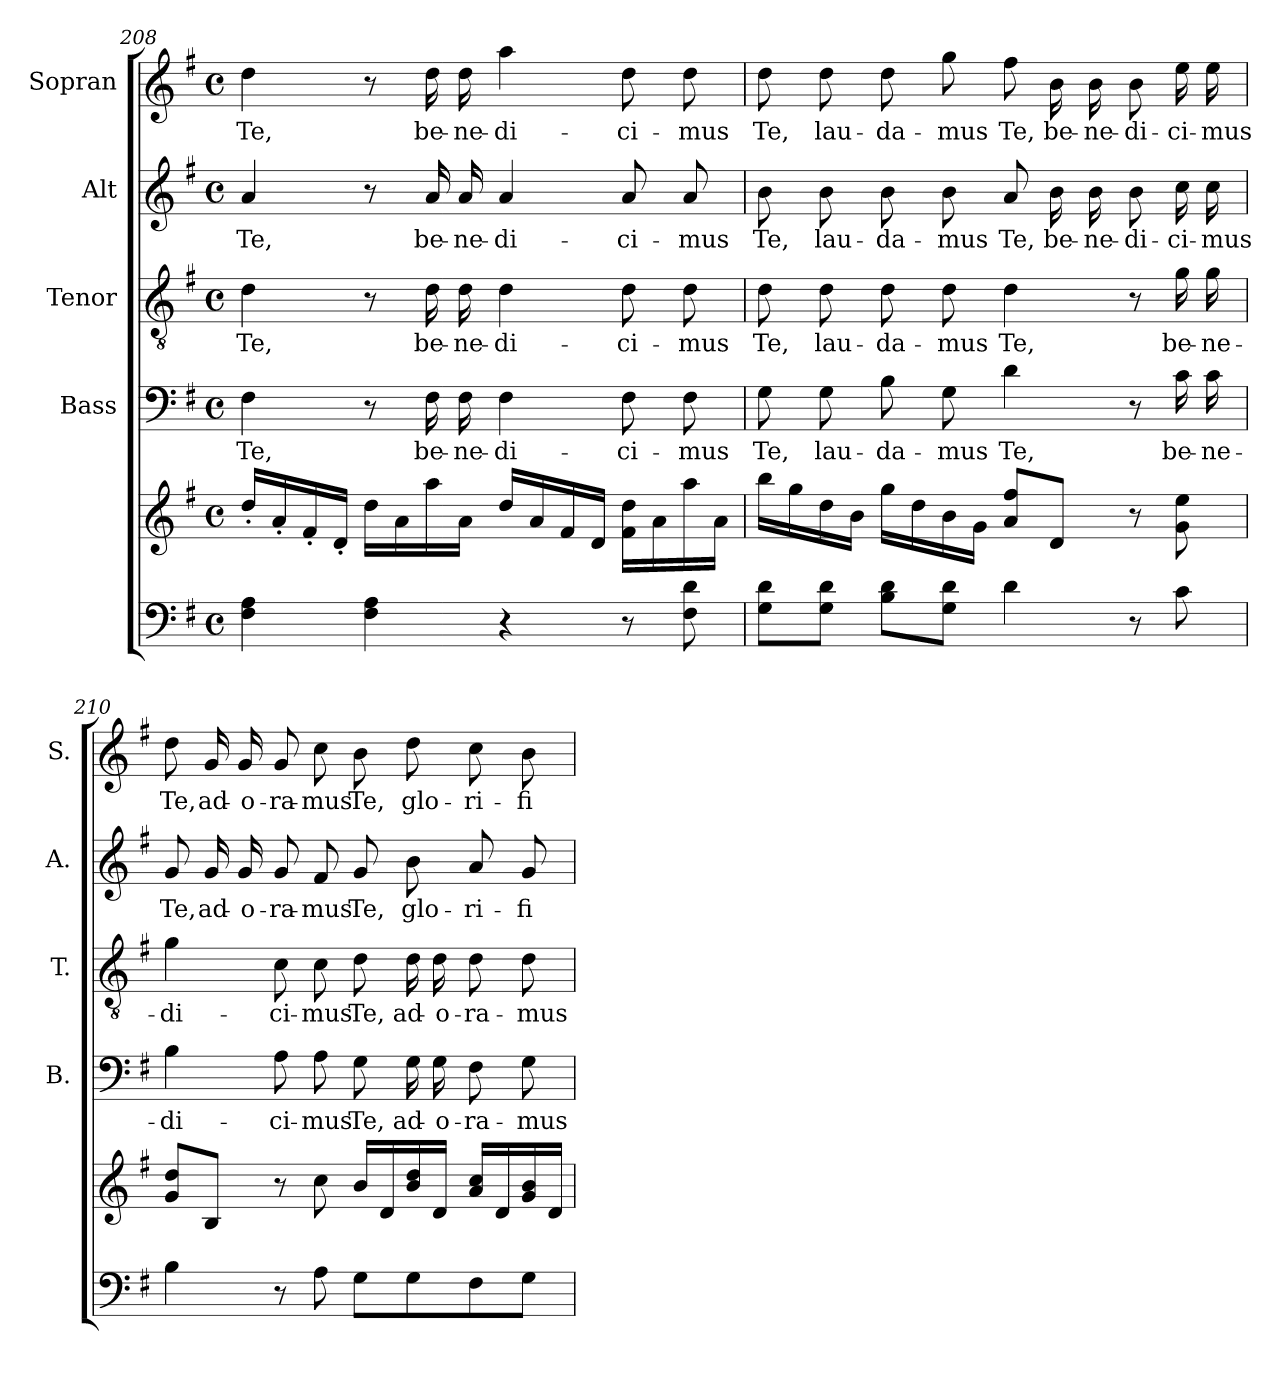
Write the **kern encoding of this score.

**kern	**kern	**kern	**text	**kern	**text	**kern	**text	**kern	**text
*part5	*part5	*part4	*part4	*part3	*part3	*part2	*part2	*part1	*part1
*staff6	*staff5	*staff4	*staff4	*staff3	*staff3	*staff2	*staff2	*staff1	*staff1
*	*	*I"Bass	*	*I"Tenor	*	*I"Alt	*	*I"Sopran	*
*	*	*I'B.	*	*I'T.	*	*I'A.	*	*I'S.	*
*clefF4	*clefG2	*clefF4	*	*clefGv2	*	*clefG2	*	*clefG2	*
*k[f#]	*k[f#]	*k[f#]	*	*k[f#]	*	*k[f#]	*	*k[f#]	*
*G:	*G:	*G:	*	*G:	*	*G:	*	*G:	*
*M4/4	*M4/4	*M4/4	*	*M4/4	*	*M4/4	*	*M4/4	*
*met(c)	*met(c)	*met(c)	*	*met(c)	*	*met(c)	*	*met(c)	*
=208	=208	=208	=208	=208	=208	=208	=208	=208	=208
!	!	!	!LO:LY:b	!	!LO:LY:b	!	!LO:LY:b	!	!LO:LY:b
4F#\ 4A\	16dd'</LL	4F#\	Te,	4d\	Te,	4a/	Te,	4dd\	Te,
.	16a'</	.	.	.	.	.	.	.	.
.	16f#'</	.	.	.	.	.	.	.	.
.	16d'</JJ	.	.	.	.	.	.	.	.
4F#\ 4A\	16dd\LL	8r	.	8r	.	8r	.	8r	.
.	16a\	.	.	.	.	.	.	.	.
!	!	!	!LO:LY:b	!	!LO:LY:b	!	!LO:LY:b	!	!LO:LY:b
.	16aa\	16F#\	be-	16d\	be-	16a/	be-	16dd\	be-
!	!	!	!LO:LY:b	!	!LO:LY:b	!	!LO:LY:b	!	!LO:LY:b
.	16a\JJ	16F#\	-ne-	16d\	-ne-	16a/	-ne-	16dd\	-ne-
!	!	!	!LO:LY:b	!	!LO:LY:b	!	!LO:LY:b	!	!LO:LY:b
4r	16dd/LL	4F#\	-di-	4d\	-di-	4a/	-di-	4aa\	-di-
.	16a/	.	.	.	.	.	.	.	.
.	16f#/	.	.	.	.	.	.	.	.
.	16d/JJ	.	.	.	.	.	.	.	.
!	!	!	!LO:LY:b	!	!LO:LY:b	!	!LO:LY:b	!	!LO:LY:b
8r	16f#\ 16dd\LL	8F#\	-ci-	8d\	-ci-	8a/	-ci-	8dd\	-ci-
.	16a\	.	.	.	.	.	.	.	.
!	!	!	!LO:LY:b	!	!LO:LY:b	!	!LO:LY:b	!	!LO:LY:b
8F#\ 8d\	16aa\	8F#\	-mus	8d\	-mus	8a/	-mus	8dd\	-mus
.	16a\JJ	.	.	.	.	.	.	.	.
!!LO:PB:g=z
=209	=209	=209	=209	=209	=209	=209	=209	=209	=209
!	!	!	!LO:LY:b	!	!LO:LY:b	!	!LO:LY:b	!	!LO:LY:b
8G\ 8d\L	16bb\LL	8G\	Te,	8d\	Te,	8b\	Te,	8dd\	Te,
.	16gg\	.	.	.	.	.	.	.	.
!	!	!	!LO:LY:b	!	!LO:LY:b	!	!LO:LY:b	!	!LO:LY:b
8G\ 8d\J	16dd\	8G\	lau-	8d\	lau-	8b\	lau-	8dd\	lau-
.	16b\JJ	.	.	.	.	.	.	.	.
!	!	!	!LO:LY:b	!	!LO:LY:b	!	!LO:LY:b	!	!LO:LY:b
8B\ 8d\L	16gg\LL	8B\	-da-	8d\	-da-	8b\	-da-	8dd\	-da-
.	16dd\	.	.	.	.	.	.	.	.
!	!	!	!LO:LY:b	!	!LO:LY:b	!	!LO:LY:b	!	!LO:LY:b
8G\ 8d\J	16b\	8G\	-mus	8d\	-mus	8b\	-mus	8gg\	-mus
.	16g\JJ	.	.	.	.	.	.	.	.
!	!	!	!LO:LY:b	!	!LO:LY:b	!	!LO:LY:b	!	!LO:LY:b
4d\	8a/ 8ff#/L	4d\	Te,	4d\	Te,	8a/	Te,	8ff#\	Te,
!	!	!	!	!	!	!	!LO:LY:b	!	!LO:LY:b
.	8d/J	.	.	.	.	16b\	be-	16b\	be-
!	!	!	!	!	!	!	!LO:LY:b	!	!LO:LY:b
.	.	.	.	.	.	16b\	-ne-	16b\	-ne-
!	!	!	!	!	!	!	!LO:LY:b	!	!LO:LY:b
8r	8r	8r	.	8r	.	8b\	-di-	8b\	-di-
!	!	!	!LO:LY:b	!	!LO:LY:b	!	!LO:LY:b	!	!LO:LY:b
8c\	8g\ 8ee\	16c\	be-	16g\	be-	16cc\	-ci-	16ee\	-ci-
!	!	!	!LO:LY:b	!	!LO:LY:b	!	!LO:LY:b	!	!LO:LY:b
.	.	16c\	-ne-	16g\	-ne-	16cc\	-mus	16ee\	-mus
=210	=210	=210	=210	=210	=210	=210	=210	=210	=210
!	!	!	!LO:LY:b	!	!LO:LY:b	!	!LO:LY:b	!	!LO:LY:b
4B\	8g/ 8dd/L	4B\	-di-	4g\	-di-	8g/	Te,	8dd\	Te,
!	!	!	!	!	!	!	!LO:LY:b	!	!LO:LY:b
.	8B/J	.	.	.	.	16g/	ad-	16g/	ad-
!	!	!	!	!	!	!	!LO:LY:b	!	!LO:LY:b
.	.	.	.	.	.	16g/	-o-	16g/	-o-
!	!	!	!LO:LY:b	!	!LO:LY:b	!	!LO:LY:b	!	!LO:LY:b
8r	8r	8A\	-ci-	8c\	-ci-	8g/	-ra-	8g/	-ra-
!	!	!	!LO:LY:b	!	!LO:LY:b	!	!LO:LY:b	!	!LO:LY:b
8A\	8cc\	8A\	-mus	8c\	-mus	8f#/	-mus	8cc\	-mus
!	!	!	!LO:LY:b	!	!LO:LY:b	!	!LO:LY:b	!	!LO:LY:b
8G\L	16b/LL	8G\	Te,	8d\	Te,	8g/	Te,	8b\	Te,
.	16d/	.	.	.	.	.	.	.	.
!	!	!	!LO:LY:b	!	!LO:LY:b	!	!LO:LY:b	!	!LO:LY:b
8G\	16b/ 16dd/	16G\	ad-	16d\	ad-	8b\	glo-	8dd\	glo-
!	!	!	!LO:LY:b	!	!LO:LY:b	!	!	!	!
.	16d/JJ	16G\	-o-	16d\	-o-	.	.	.	.
!	!	!	!LO:LY:b	!	!LO:LY:b	!	!LO:LY:b	!	!LO:LY:b
8F#\	16a/ 16cc/LL	8F#\	-ra-	8d\	-ra-	8a/	-ri-	8cc\	-ri-
.	16d/	.	.	.	.	.	.	.	.
!	!	!	!LO:LY:b	!	!LO:LY:b	!	!LO:LY:b	!	!LO:LY:b
8G\J	16g/ 16b/	8G\	-mus	8d\	-mus	8g/	-fi-	8b\	-fi-
.	16d/JJ	.	.	.	.	.	.	.	.
=	=	=	=	=	=	=	=	=	=
*-	*-	*-	*-	*-	*-	*-	*-	*-	*-
